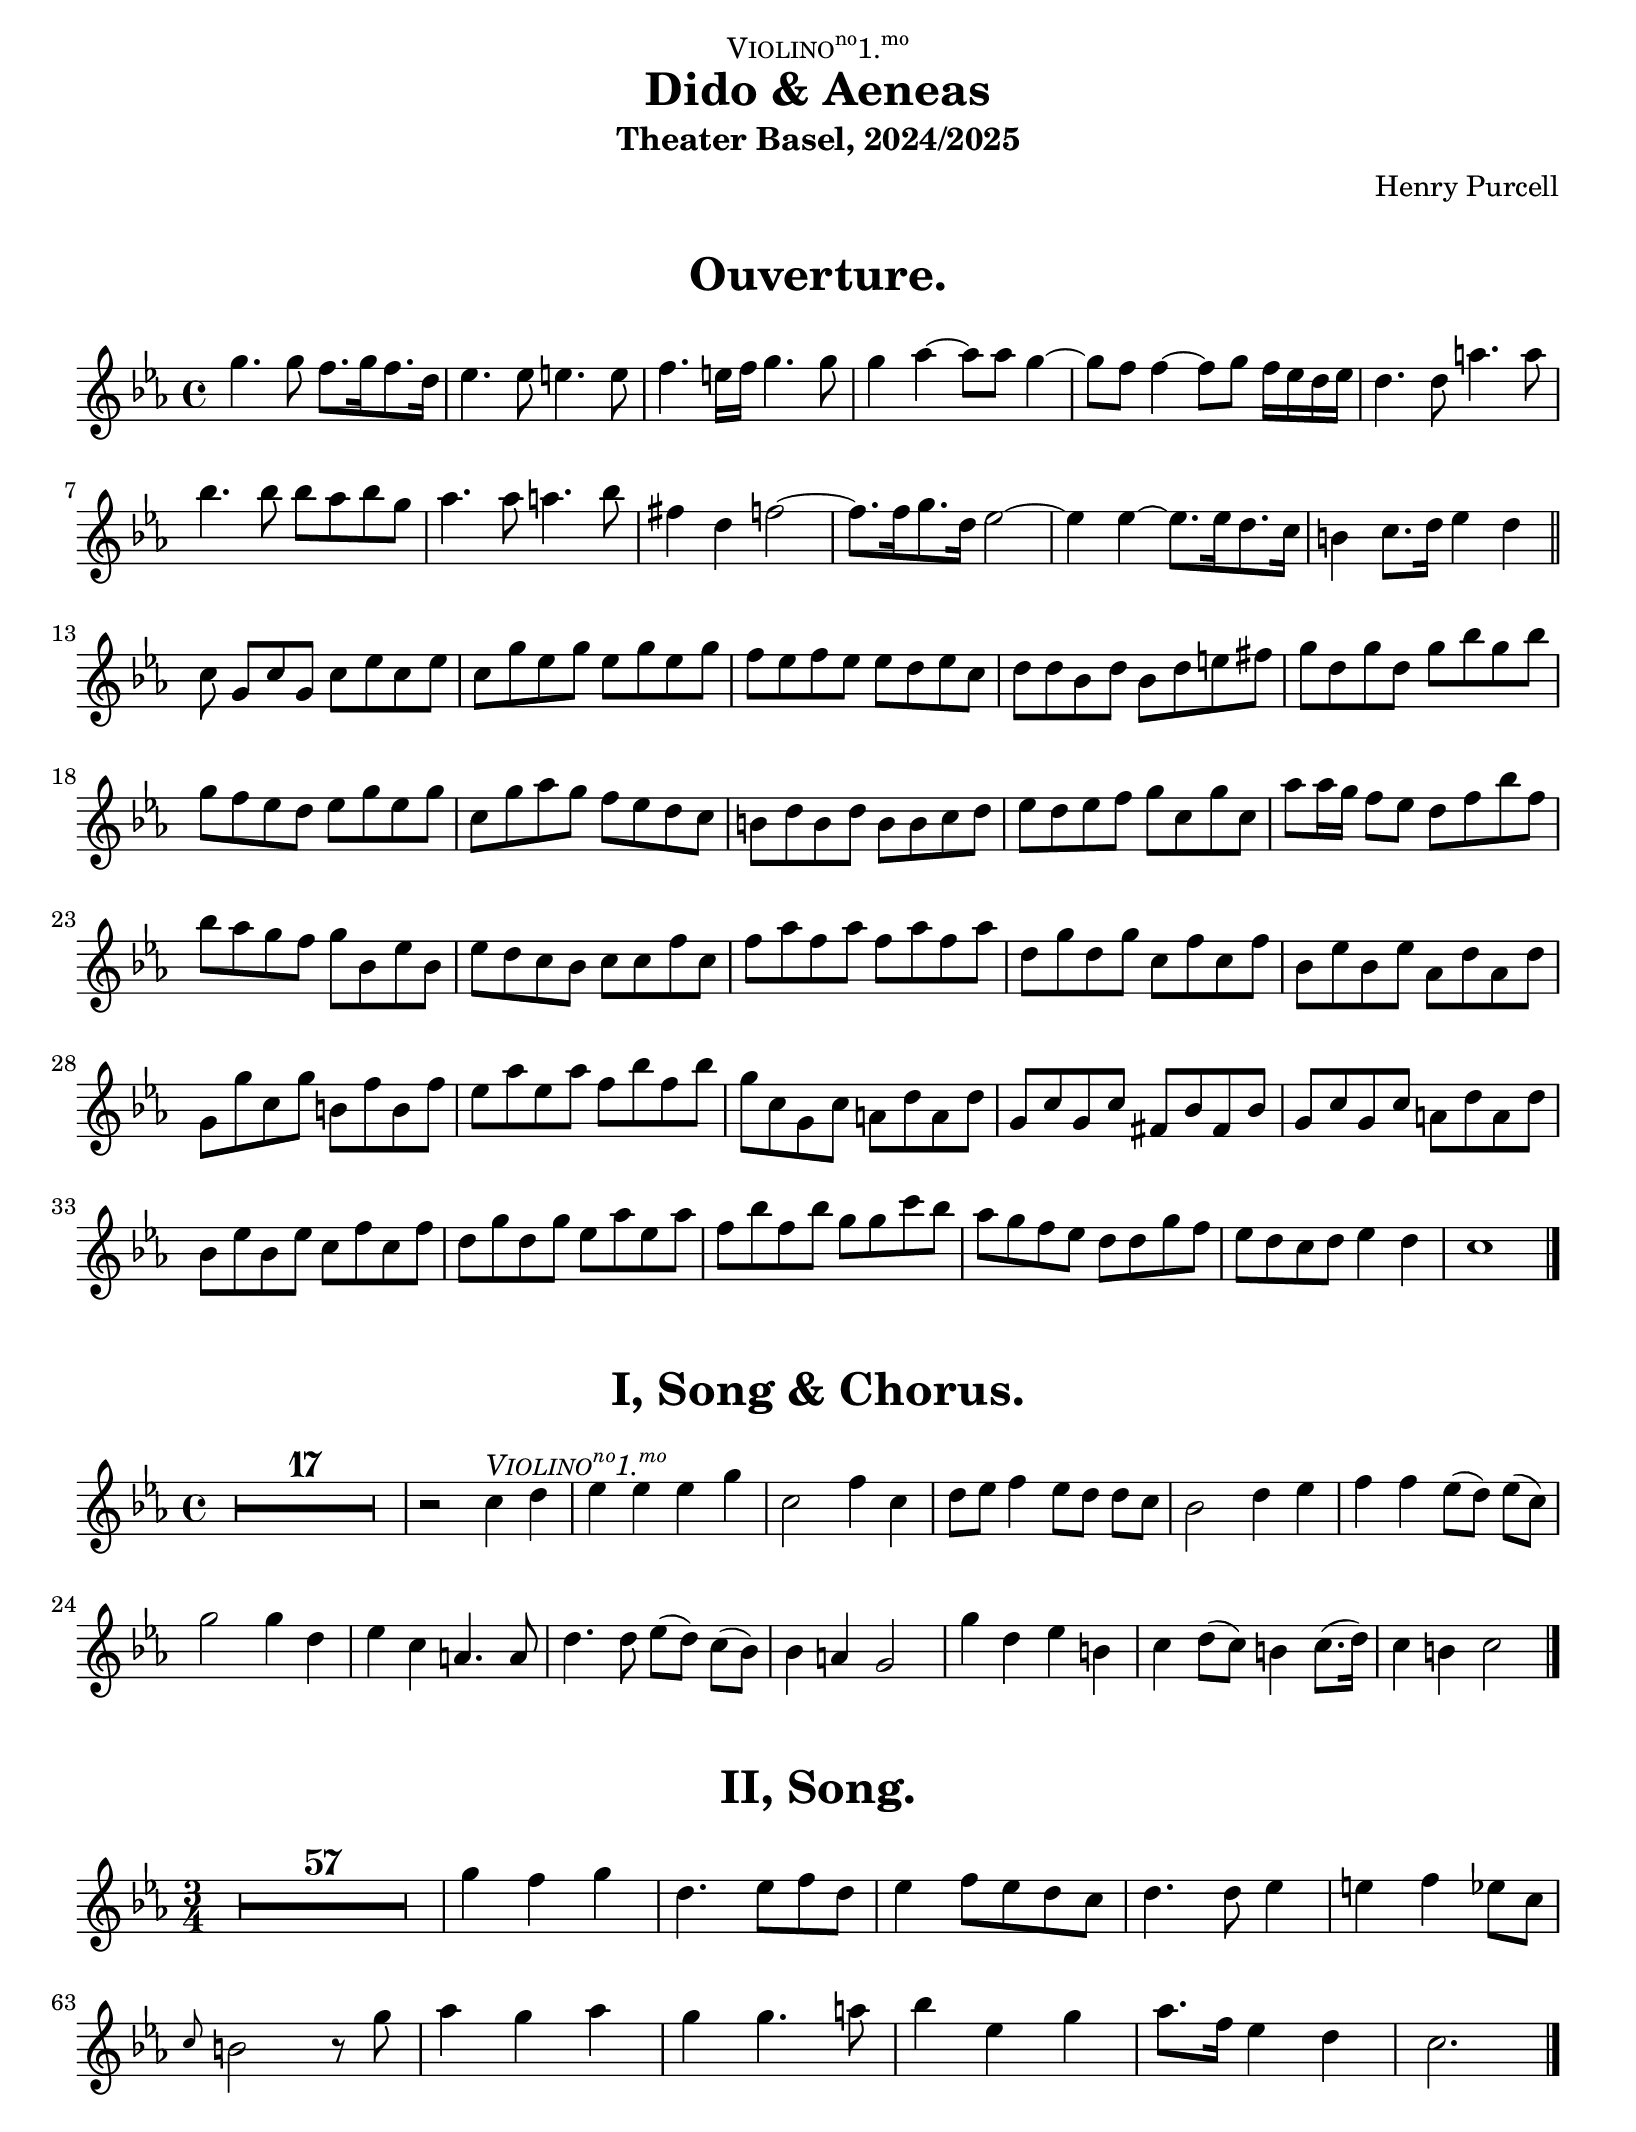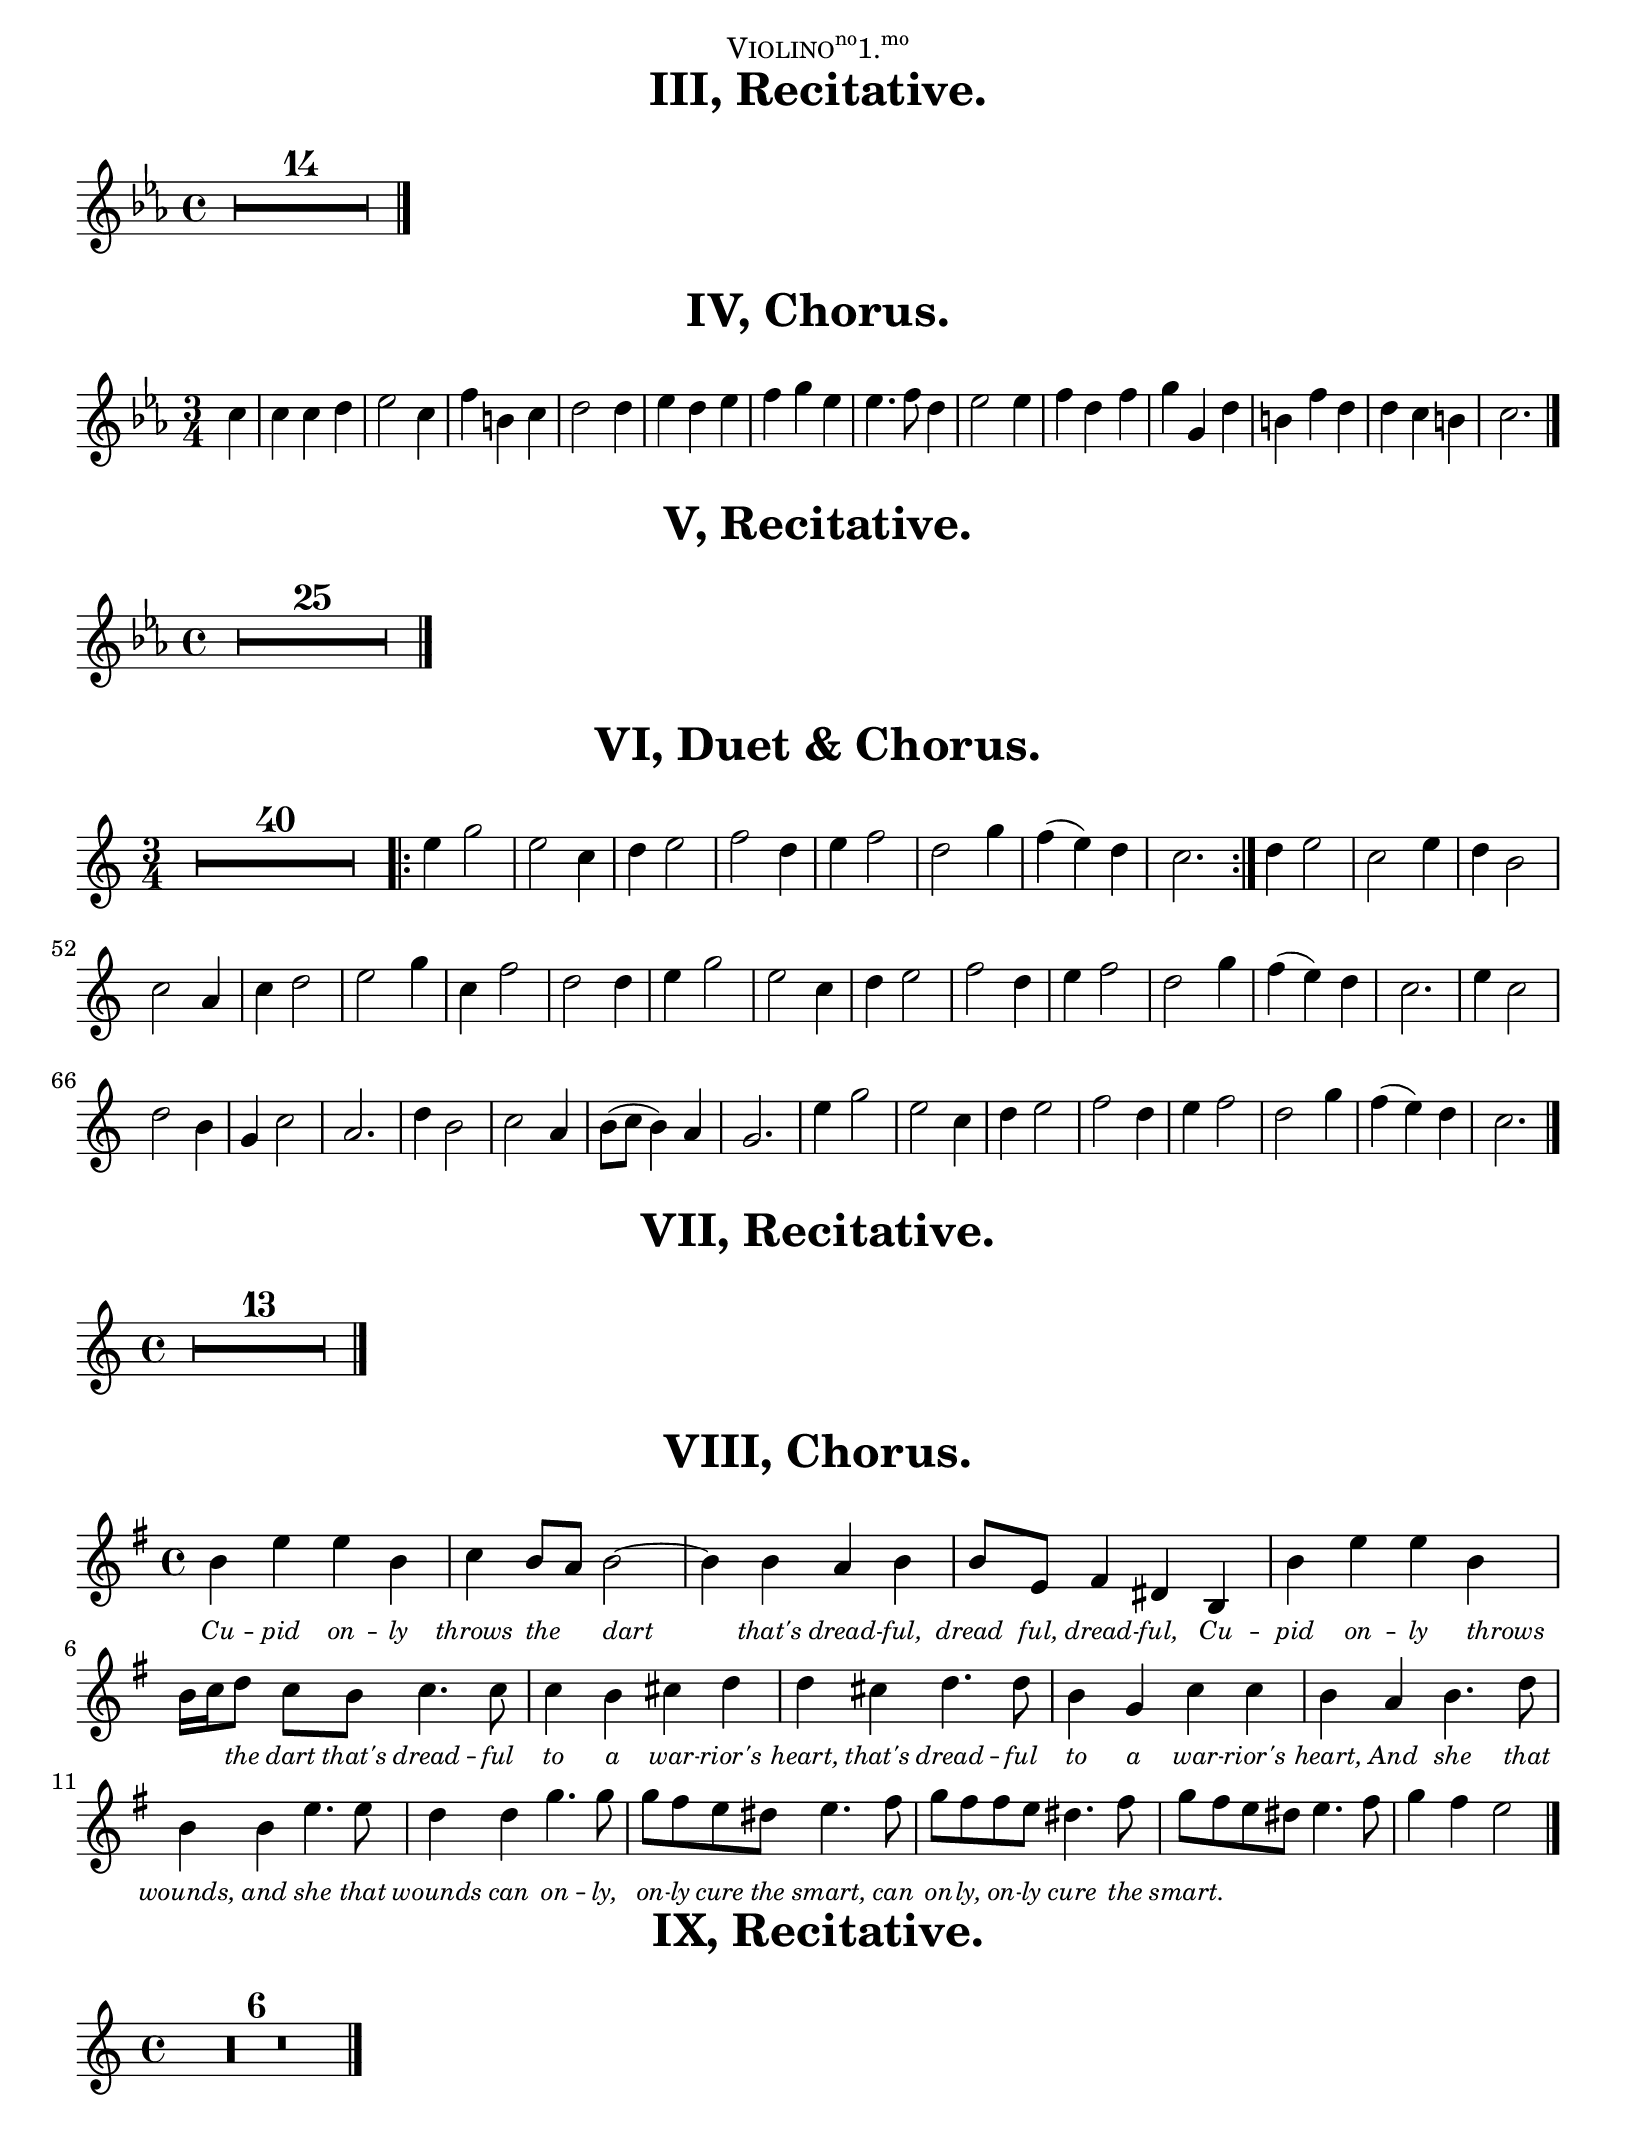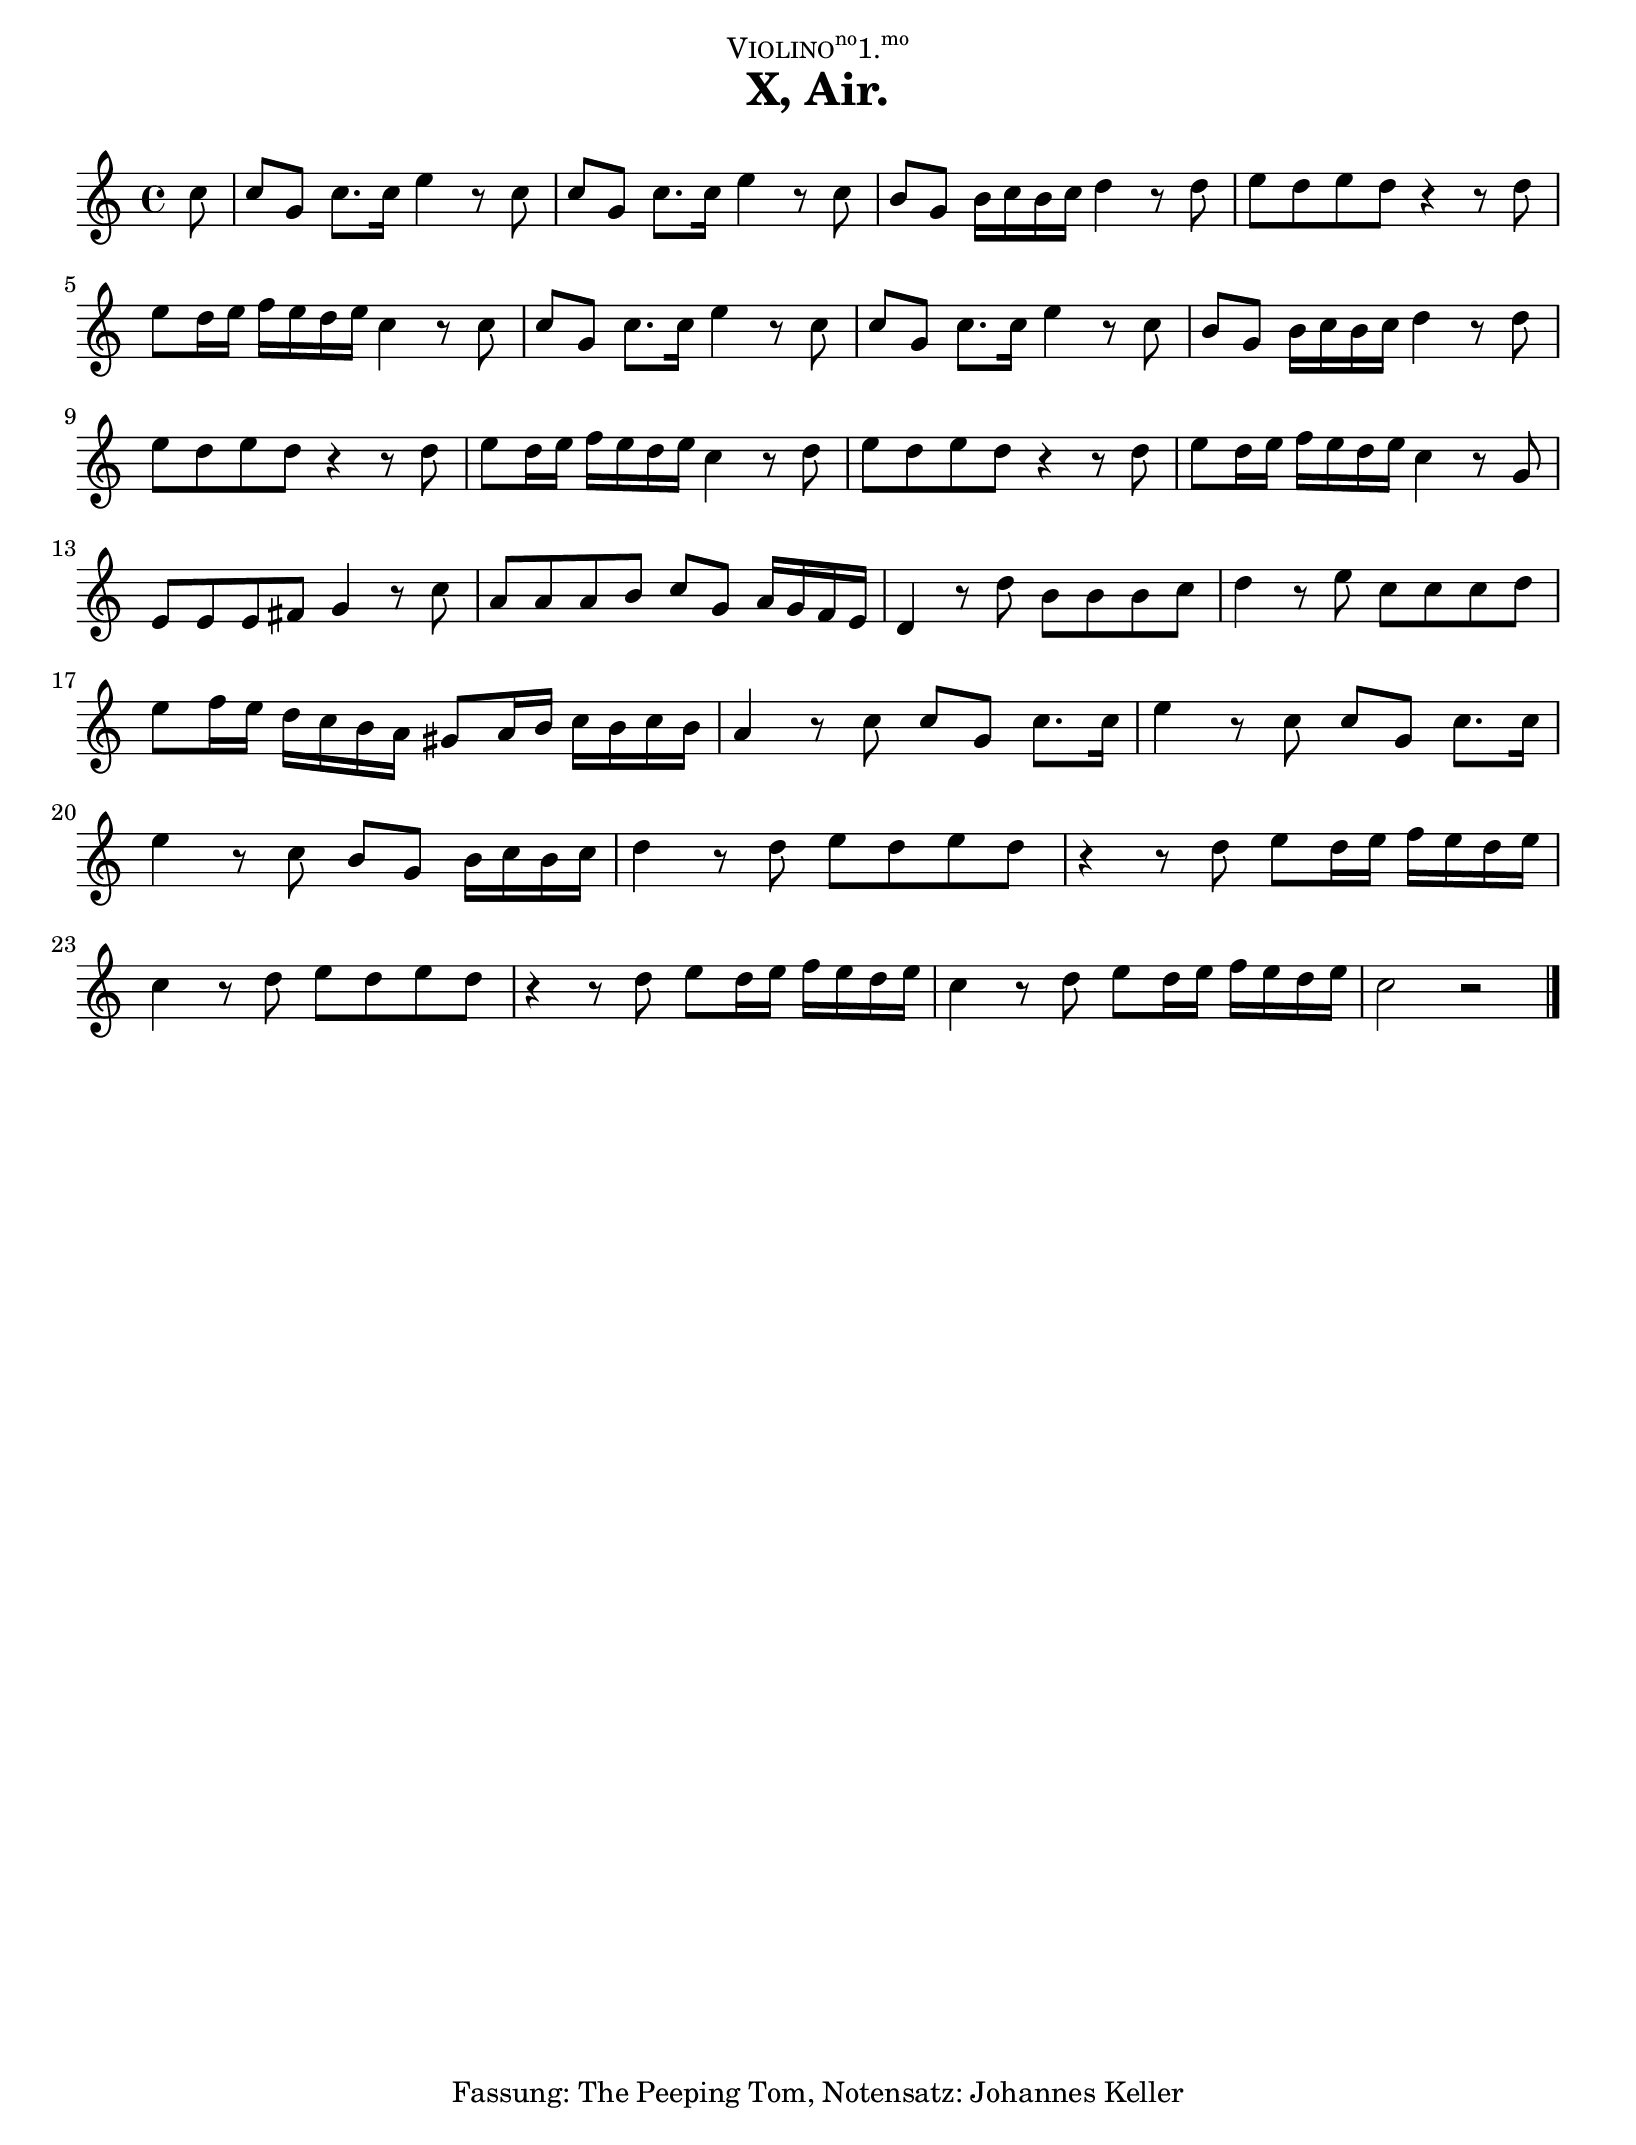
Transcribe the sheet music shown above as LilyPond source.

\version "2.24.4"

#(set-global-staff-size 25)

\include "global-definitions.ly"
\include "global-definitions.ly"

vnIOuverture = \relative g'' {
  \time 4/4
  \key c \minor

  g4. g8 f8.[ g16 f8. d16] |
  es4. es8 e4. e8 |
  f4. e16 f g4. g8 |
  g4 as~ as8 as8 g4~ |
  g8 f f4 ~ f8 g f16 es d es |
  d4. d8 a'4. a8 |
  bes4. bes8 bes[ as bes g] |
  as4. as8 a4. bes8 |
  fis4 d f2~ |
  f8.[ f16 g8. d16] es2~ |
  es4 es~ es8.[ es16 d8. c16] |
  b4 c8. d16 es4 d \bar "||"

  c8 g[ c g] c[ es c es] |
  c[ g' es g] es[ g es g] |
  f[ es f es] es[ d es c] |
  d[ d bes d] bes[ d e fis] |
  g[ d g d] g[ bes g bes] |
  g[ f es d] es[ g es g] |

  c,[ g' as g] f[ es d c] |
  b[ d b d] b[ b c d] |
  es[ d es f] g[ c, g' c,] |
  as'[ as16 g] f8 es d[ f bes f] |
  bes[ as g f] g[ bes, es bes] |
  es[ d c bes] c[ c f c] |
  f[ as f as] f[ as f as] |
  d,[ g d g] c,[ f c f] |
  bes,[ es bes es] as,[ d as d] |
  g,[ g' c, g'] b,[ f' b, f'] |
  es[ as es as] f[ bes f bes] |
  g[ c, g c] a[ d a d] |
  g,[ c g c] fis,[ bes fis bes] |
  g[ c g c] a[ d a d] |
  bes[ es bes es] c[ f c f] |
  d[ g d g] es[ as es as] |
  f[ bes f bes] g[ g c bes] |
  as[ g f es] d[ d g f] |
  es[ d c d] es4 d | c1 \bar "|."
}

vnINI = \relative c'' {
  \time 4/4
  \key c \minor
  \clef \vnIClef
  R1*17 |
  r2 c4^\instrumentHintVnI d |
  es4 es es g |
  c,2 f4 c |
  d8 es f4 es8[ d] d[ c] |

  bes2 d4 es |
  f f es8[( d]) es[( c)] |
  g'2 g4 d |
  es c a4. a8 |
  d4. d8 es[( d)] c([ bes)] |
  bes4 a g2 |
  g'4 d es b |
  c d8([ c)] b4 c8.([ d16)] |
  c4 b c2 \bar "|."
}

vnINII = \relative g'' {
  \time 3/4
  \key c \minor
  \clef \vnIClef
  R2.*57 |
  g4 f g |
  d4. es8[ f d] |
  es4 f8[ es d c] |
  d4. d8 es4 |
  e f es8 c |
  \grace c b2 r8 g'8 |
  as4 g as |
  g g4. a8 |
  bes4 es, g |
  as8. f16 es4 d |
  c2. \bar "|."
}

vnINIII = \relative c {
  \time 4/4
  \key c \minor
  \clef \vnIClef
  R1*14 \bar "|."
}

vnINIV = \relative c'' {
  \time 3/4
  \partial 4
  \key c \minor
  \clef \vnIClef
  c4 |
  c c d |
  es2 c4 |
  f b, c |
  d2 d4 |
  es d es |
  f g es |
  es4. f8 d4 |
  es2 es4 |
  f4 d f |
  g g, d' |
  b f' d |
  d c b |
  c2. \bar "|."
}

vnINV = \relative c {
  \time 4/4
  \key c \minor
  \clef \vnIClef
  R1*25 \bar "|."
}

vnINVI = \relative e'' {
  \time 3/4
  \key c \major
  \clef \vnIClef
  R2.*40

  \repeat volta 2 {
    e4 g2 |
    e2 c4 |
    d e2 |
    f d4 |
    e f2 |
    d g4 |
    f( e) d |
    c2. |
  }
  d4 e2 |
  c e4 |

  d b2 |
  c a4 |
  c d2 |
  e g4 |
  c, f2 |
  d d4 |
  e g2 |
  e c4 |
  d e2 |
  f2 d4 |

  e4 f2 |
  d g4 |
  f( e) d |
  c2. |
  e4 c2 |
  d b4 |
  g c2 |
  a2. |
  d4 b2 |
  c a4 |

  b8( c b4) a |
  g2. |
  e'4 g2 |
  e c4 |
  d e2 |
  f d4 |
  e f2 |
  d g4 |
  f( e) d |
  c2. \bar "|."
}

vnINVII = \relative c {
  \time 4/4
  \key c \major
  \clef \vnIClef
  R1*13 \bar "|."
}


vnINVIII = \relative b' {
  \time 4/4
  \key e \minor
  \clef \vnIClef

  b4 e e b |
  c b8 a b2~ |
  b4 b a b |
  b8 e, fis4 dis b |
  b' e e b |

  b16 c d8 c b c4. c8 |
  c4 b cis d |
  d cis d4. d8 |
  b4 g c c |
  b a b4. d8 |

  b4 b e4. e8 |
  d4 d g4. g8 |
  g8 fis e dis e4. fis8 |
  g fis fis e dis4. fis8 |
  g8 fis e dis e4. fis8 |
  g4 fis e2 \bar "|."
}

%% Prototype for lyrics in instrumental parts.
lyricsvnINVIII = \lyricmode {
  Cu -- pid on -- ly throws the__ _ dart that's dread -- ful, dread__ -- ful, dread -- ful,
  Cu -- pid on -- ly throws__ _ _ the dart that's dread -- ful to a war -- rior's heart,
  that's dread -- ful to a war -- rior's heart,
  And she that wounds, and she that wounds can on -- ly, on -- ly cure the smart,
  can on -- ly, on -- ly cure the smart.
}

vnINIX = \relative {
  \time 4/4
  \key c \major
  \clef \vnIClef
  R1*6 \bar "|."
}

vnINX = \relative c'' {
  \time 4/4 \partial 8
  \key c \major
  \clef \vnIClef
  c8 | c g c8. c16 e4 r8 c |
  c g c8. c16 e4 r8 c |
  b g b16 c b c d4 r8 d |
  e d e d r4 r8 d |

  e d16 e f e d e c4 r8 c |
  c g c8. c16 e4 r8 c |
  c g c8. c16 e4 r8 c |
  b g b16 c b c d4 r8 d |

  e8 d e d r4 r8 d |
  e d16 e f e d e c4 r8 d |
  e d e d r4 r8 d |

  e d16 e f e d e c4 r8 g |
  e e e fis g4 r8 c |
  a a a b c g a16 g f e |

  d4 r8 d' b b b c |
  d4 r8 e c c c d |
  e f16 e d c b a gis8 a16 b c b c b |

  a4 r8 c c g c8. c16 |
  e4 r8 c c g c8. c16 |
  e4 r8 c b g b16 c b c |

  d4 r8 d e d e d |
  r4 r8 d e d16 e f e d e |
  c4 r8 d e d e d |

  r4 r8 d e d16 e f e d e |
  c4 r8 d e d16 e f e d e |
  c2 r2 \bar "|."
}



\book {
  \partbookVnIPaperBlock

  \titlePartbook

  \markup { \vspace #1 }

  \score {
    \partbookTitleOuverture
    <<
      \new Staff { \vnIOuverture }
    >>
    \layout {
      indent = #0
    }
  }

  \score {
    \partbookTitleNI
    <<
      \new Staff { \compressMMRests { \vnINI } }
    >>
    \layout {
      indent = #0
    }
  }

  \score {
    \partbookTitleNII
    <<
      \new Staff { \compressMMRests { \vnINII } }
    >>
    \layout {
      indent = #0
    }
  }

  \score {
    \partbookTitleNIII
    <<
      \new Staff { \compressMMRests { \vnINIII } }
    >>
    \layout {
      indent = #0
    }
  }

  \score {
    \partbookTitleNIV
    <<
      \new Staff { \compressMMRests { \vnINIV } }
    >>
    \layout {
      indent = #0
    }
  }

  \score {
    \partbookTitleNV
    <<
      \new Staff { \compressMMRests { \vnINV } }
    >>
    \layout {
      indent = #0
    }
  }

  \score {
    \partbookTitleNVI
    <<
      \new Staff { \compressMMRests { \vnINVI } }
    >>
    \layout {
      indent = #0
    }
  }

  \score {
    \partbookTitleNVII
    <<
      \new Staff { \compressMMRests { \vnINVII } }
    >>
    \layout {
      indent = #0
    }
  }

  \score {
    \partbookTitleNVIII
    <<
      \new Staff
      \new Voice = "vn"
      \compressMMRests { \vnINVIII }
      \new Lyrics \lyricsto "vn" { \lyricsvnINVIII }
    >>
    \layout {
      indent = #0
      %% Prototype for lyrics in instrumental parts.
      \context {
        \Score
        \override LyricText.font-size = #'-1.0
        \override LyricText.font-shape = #'italic
      }
    }
  }

  \score {
    \partbookTitleNIX
    <<
      \new Staff { \compressMMRests { \vnINIX } }
    >>
    \layout {
      indent = #0
    }
  }

  \score {
    \partbookTitleNX
    <<
      \new Staff { \compressMMRests { \vnINX } }
    >>
    \layout {
      indent = #0
    }
  }
}